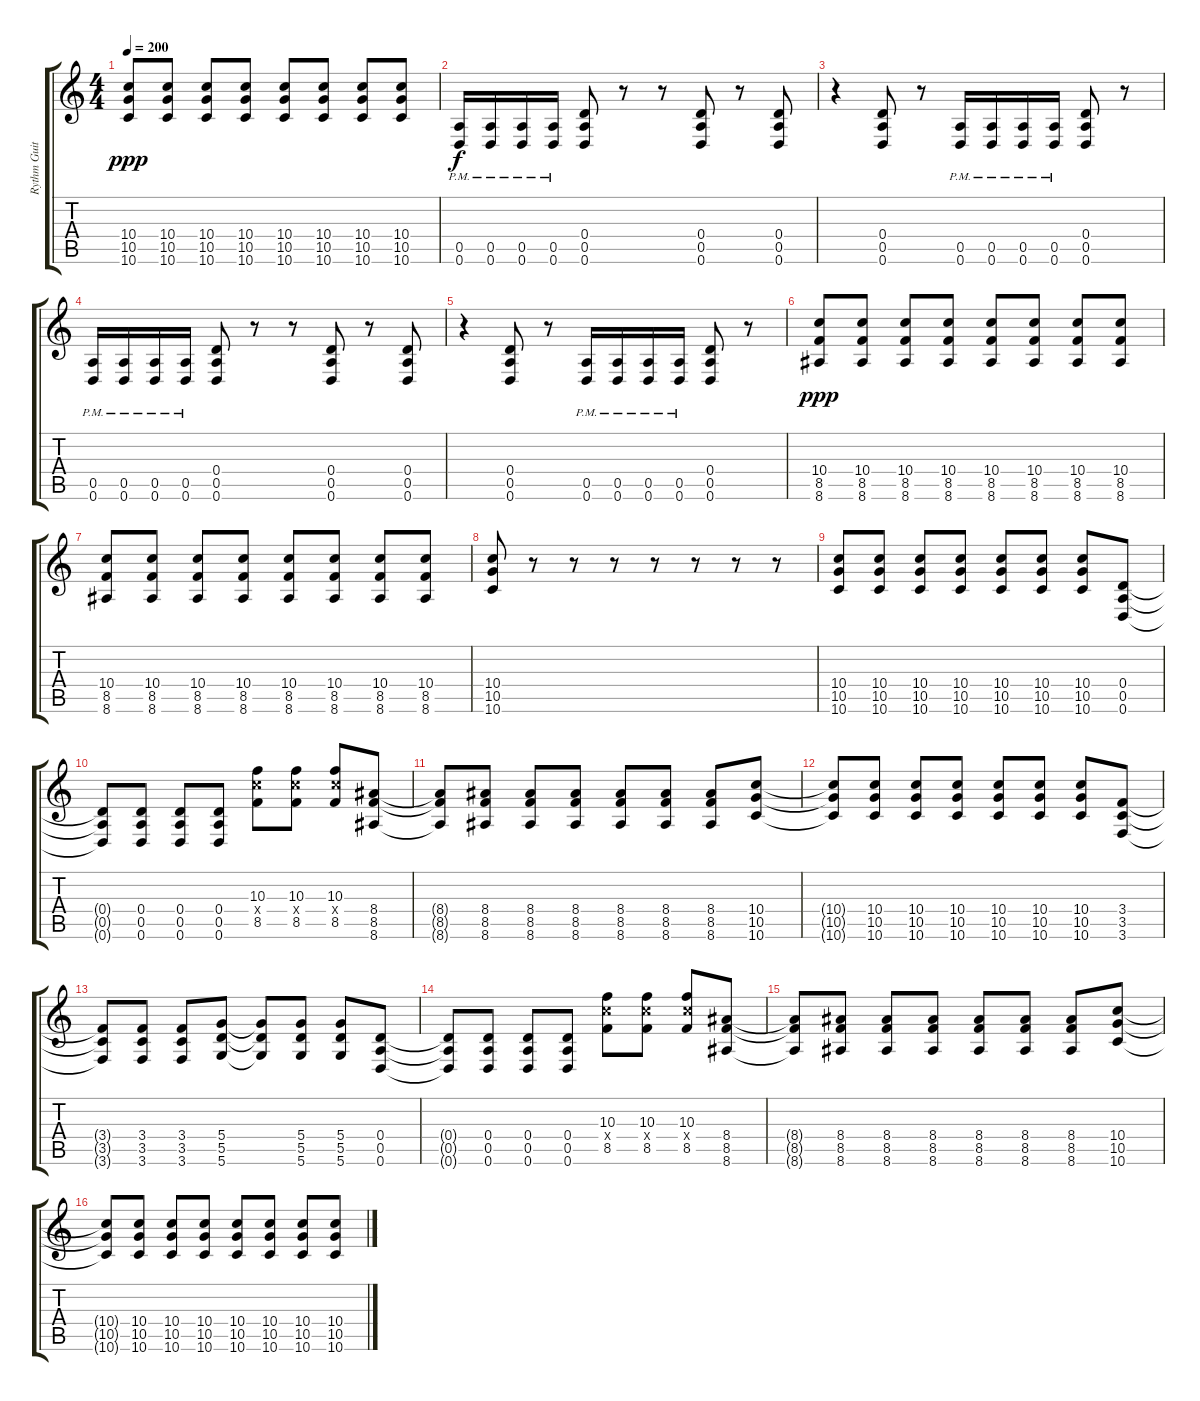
\track ("Rythm Guitar" "Rythm Guit") {instrument distortionguitar}
\staff {score tabs}
\tuning (E4 B3 G3 D3 A2 D2) {hide}
\ts (4 4)
\tempo 200
\clef g2
\ks c
(10.4 10.5 10.6).8{dy ppp} (10.4 10.5 10.6).8 (10.4 10.5 10.6).8 (10.4 10.5 10.6).8 (10.4 10.5 10.6).8 (10.4 10.5 10.6).8 (10.4 10.5 10.6).8 (10.4 10.5 10.6).8 |
(0.5{pm} 0.6{pm}).16{dy f} (0.5{pm} 0.6{pm}).16 (0.5{pm} 0.6{pm}).16 (0.5{pm} 0.6{pm}).16 (0.4 0.5 0.6).8 r.8 r.8 (0.4 0.5 0.6).8 r.8 (0.4 0.5 0.6).8 |
r.4 (0.4 0.5 0.6).8 r.8 (0.5{pm} 0.6{pm}).16 (0.5{pm} 0.6{pm}).16 (0.5{pm} 0.6{pm}).16 (0.5{pm} 0.6{pm}).16 (0.4 0.5 0.6).8 r.8 |
(0.5{pm} 0.6{pm}).16 (0.5{pm} 0.6{pm}).16 (0.5{pm} 0.6{pm}).16 (0.5{pm} 0.6{pm}).16 (0.4 0.5 0.6).8 r.8 r.8 (0.4 0.5 0.6).8 r.8 (0.4 0.5 0.6).8 |
r.4 (0.4 0.5 0.6).8 r.8 (0.5{pm} 0.6{pm}).16 (0.5{pm} 0.6{pm}).16 (0.5{pm} 0.6{pm}).16 (0.5{pm} 0.6{pm}).16 (0.4 0.5 0.6).8 r.8 |
(10.4 8.5 8.6).8{dy ppp} (10.4 8.5 8.6).8 (10.4 8.5 8.6).8 (10.4 8.5 8.6).8 (10.4 8.5 8.6).8 (10.4 8.5 8.6).8 (10.4 8.5 8.6).8 (10.4 8.5 8.6).8 |
(10.4 8.5 8.6).8 (10.4 8.5 8.6).8 (10.4 8.5 8.6).8 (10.4 8.5 8.6).8 (10.4 8.5 8.6).8 (10.4 8.5 8.6).8 (10.4 8.5 8.6).8 (10.4 8.5 8.6).8 |
(10.4 10.5 10.6).8 r.8 r.8 r.8 r.8 r.8 r.8 r.8 |
(10.4 10.5 10.6).8 (10.4 10.5 10.6).8 (10.4 10.5 10.6).8 (10.4 10.5 10.6).8 (10.4 10.5 10.6).8 (10.4 10.5 10.6).8 (10.4 10.5 10.6).8 (0.4 0.5 0.6).8 |
(0.4{t} 0.5{t} 0.6{t}).8 (0.4 0.5 0.6).8 (0.4 0.5 0.6).8 (0.4 0.5 0.6).8 (10.3 10.4{x} 8.5).8 (10.3 10.4{x} 8.5).8 (10.3 10.4{x} 8.5).8 (8.4 8.5 8.6).8 |
(8.4{t} 8.5{t} 8.6{t}).8 (8.4 8.5 8.6).8 (8.4 8.5 8.6).8 (8.4 8.5 8.6).8 (8.4 8.5 8.6).8 (8.4 8.5 8.6).8 (8.4 8.5 8.6).8 (10.4 10.5 10.6).8 |
(10.4{t} 10.5{t} 10.6{t}).8 (10.4 10.5 10.6).8 (10.4 10.5 10.6).8 (10.4 10.5 10.6).8 (10.4 10.5 10.6).8 (10.4 10.5 10.6).8 (10.4 10.5 10.6).8 (3.4 3.5 3.6).8 |
(3.4{t} 3.5{t} 3.6{t}).8 (3.4 3.5 3.6).8 (3.4 3.5 3.6).8 (5.4 5.5 5.6).8 (5.4{t} 5.5{t} 5.6{t}).8 (5.4 5.5 5.6).8 (5.4 5.5 5.6).8 (0.4 0.5 0.6).8 |
(0.4{t} 0.5{t} 0.6{t}).8 (0.4 0.5 0.6).8 (0.4 0.5 0.6).8 (0.4 0.5 0.6).8 (10.3 10.4{x} 8.5).8 (10.3 10.4{x} 8.5).8 (10.3 10.4{x} 8.5).8 (8.4 8.5 8.6).8 |
(8.4{t} 8.5{t} 8.6{t}).8 (8.4 8.5 8.6).8 (8.4 8.5 8.6).8 (8.4 8.5 8.6).8 (8.4 8.5 8.6).8 (8.4 8.5 8.6).8 (8.4 8.5 8.6).8 (10.4 10.5 10.6).8 |
(10.4{t} 10.5{t} 10.6{t}).8 (10.4 10.5 10.6).8 (10.4 10.5 10.6).8 (10.4 10.5 10.6).8 (10.4 10.5 10.6).8 (10.4 10.5 10.6).8 (10.4 10.5 10.6).8 (10.4 10.5 10.6).8
